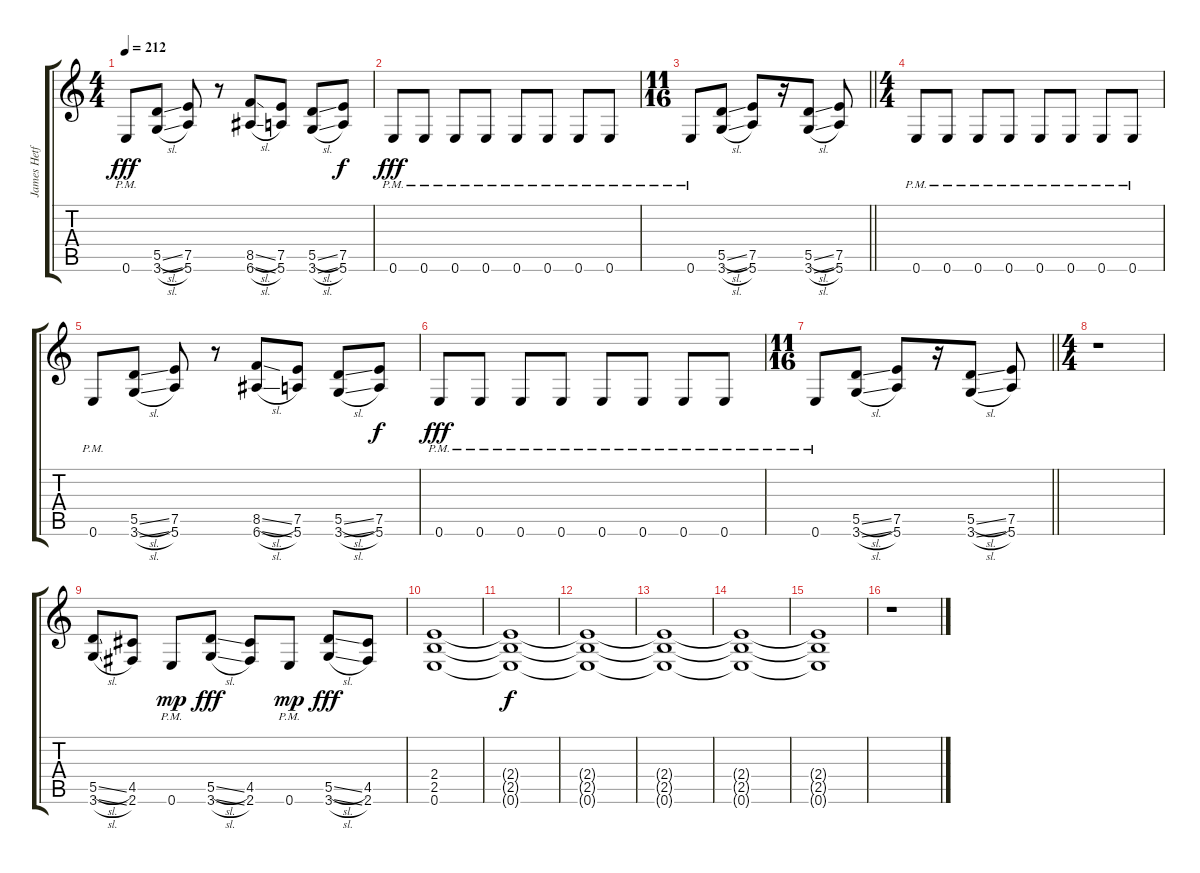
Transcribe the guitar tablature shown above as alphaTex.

\track ("James Hetfield" "James Hetf") {instrument distortionguitar}
\staff {score tabs}
\tuning (E4 B3 G3 D3 A2 E2) {hide}
\ts (4 4)
\tempo 212
\clef g2
\ks c
0.6{pm}.8{dy fff} (5.5{sl} 3.6{sl}).8 (7.5 5.6).8 r.8 (8.5{sl} 6.6{sl}).8 (7.5 5.6).8 (5.5{sl} 3.6{sl}).8 (7.5 5.6).8{dy f} |
0.6{pm}.8{dy fff} 0.6{pm}.8 0.6{pm}.8 0.6{pm}.8 0.6{pm}.8 0.6{pm}.8 0.6{pm}.8 0.6{pm}.8 |
\ts (11 16)
\barLineRight lightlight
0.6{pm}.8 (5.5{sl} 3.6{sl}).8 (7.5 5.6).8 r.16 (5.5{sl} 3.6{sl}).8 (7.5 5.6).8 |
\ts (4 4)
0.6{pm}.8 0.6{pm}.8 0.6{pm}.8 0.6{pm}.8 0.6{pm}.8 0.6{pm}.8 0.6{pm}.8 0.6{pm}.8 |
0.6{pm}.8 (5.5{sl} 3.6{sl}).8 (7.5 5.6).8 r.8 (8.5{sl} 6.6{sl}).8 (7.5 5.6).8 (5.5{sl} 3.6{sl}).8 (7.5 5.6).8{dy f} |
0.6{pm}.8{dy fff} 0.6{pm}.8 0.6{pm}.8 0.6{pm}.8 0.6{pm}.8 0.6{pm}.8 0.6{pm}.8 0.6{pm}.8 |
\ts (11 16)
\barLineRight lightlight
0.6{pm}.8 (5.5{sl} 3.6{sl}).8 (7.5 5.6).8 r.16 (5.5{sl} 3.6{sl}).8 (7.5 5.6).8 |
\ts (4 4)
r.1 |
(5.5{sl} 3.6{sl}).8 (4.5 2.6).8 0.6{pm}.8{dy mp} (5.5{sl} 3.6{sl}).8{dy fff} (4.5 2.6).8 0.6{pm}.8{dy mp} (5.5{sl} 3.6{sl}).8{dy fff} (4.5 2.6).8 |
(2.4 2.5 0.6).1{volume 9} |
(2.4{t} 2.5{t} 0.6{t}).1{dy f} |
(2.4{t} 2.5{t} 0.6{t}).1 |
(2.4{t} 2.5{t} 0.6{t}).1 |
(2.4{t} 2.5{t} 0.6{t}).1{volume 1} |
(2.4{t} 2.5{t} 0.6{t}).1 |
r.1
